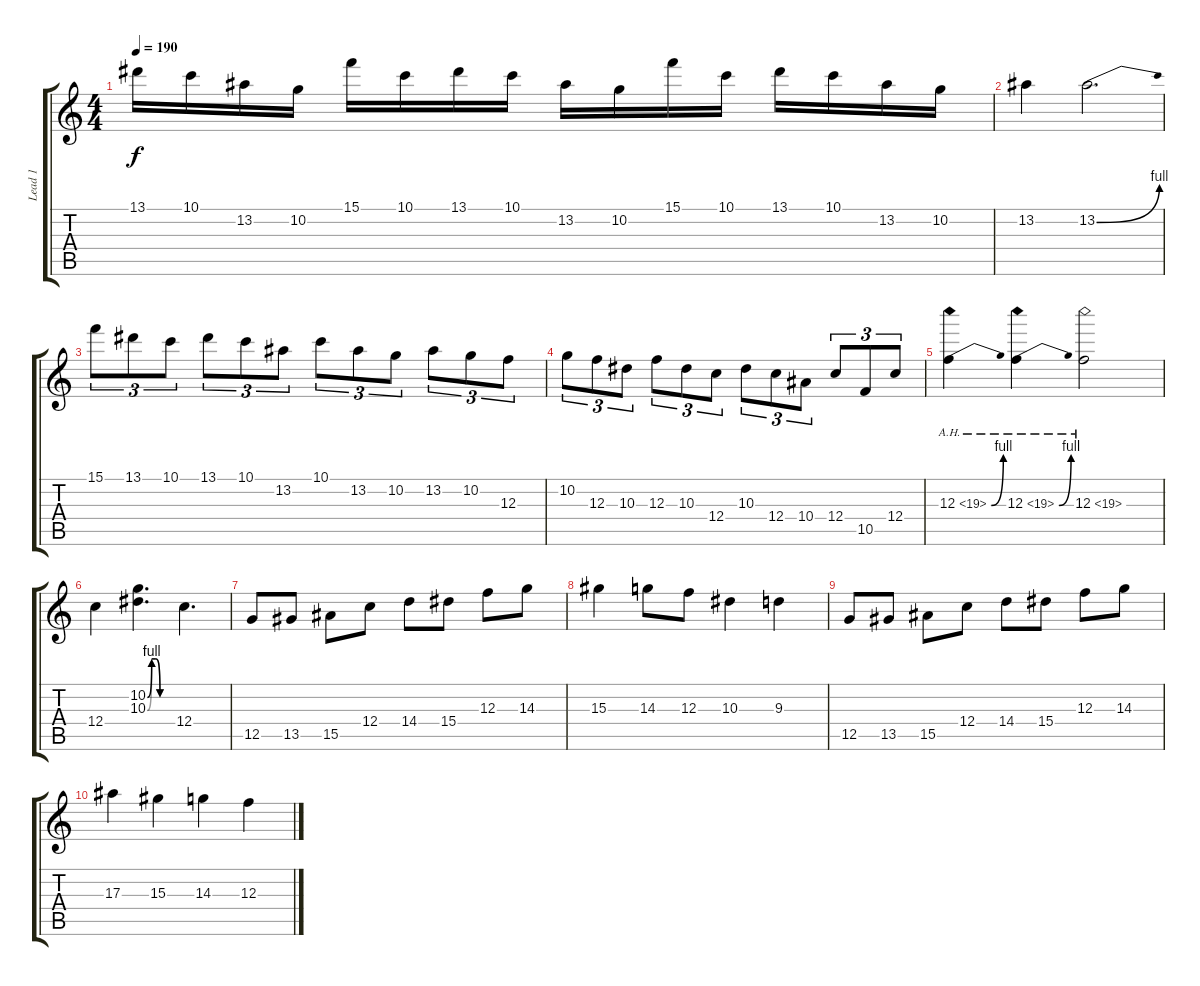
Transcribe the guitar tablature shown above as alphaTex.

\track ("Lead 1" "Lead 1") {instrument overdrivenguitar}
\staff {score tabs}
\tuning (D4 A3 F3 C3 G2 C2) {hide}
\ts (4 4)
\tempo 190
\clef g2
\ks c
13.1.16{dy f} 10.1.16 13.2.16 10.2.16 15.1.16 10.1.16 13.1.16 10.1.16 13.2.16 10.2.16 15.1.16 10.1.16 13.1.16 10.1.16 13.2.16 10.2.16 |
13.2.4 13.2{be (bend 0 0 60 4)}.2{d} |
15.1.8{tu (3 2)} 13.1.8{tu (3 2)} 10.1.8{tu (3 2)} 13.1.8{tu (3 2)} 10.1.8{tu (3 2)} 13.2.8{tu (3 2)} 10.1.8{tu (3 2)} 13.2.8{tu (3 2)} 10.2.8{tu (3 2)} 13.2.8{tu (3 2)} 10.2.8{tu (3 2)} 12.3.8{tu (3 2)} |
10.2.8{tu (3 2)} 12.3.8{tu (3 2)} 10.3.8{tu (3 2)} 12.3.8{tu (3 2)} 10.3.8{tu (3 2)} 12.4.8{tu (3 2)} 10.3.8{tu (3 2)} 12.4.8{tu (3 2)} 10.4.8{tu (3 2)} 12.4.8{tu (3 2)} 10.5.8{tu (3 2)} 12.4.8{tu (3 2)} |
12.3{be (bend 0 0 60 4) ah 7}.4 12.3{be (bend 0 0 60 4) ah 7}.4 12.3{ah 7}.2 |
12.4.4 (10.2{be (custom 0 0 10 4 20 4 30 0 60 0)} 10.3{be (custom 0 0 10 4 20 4 30 0 60 0)}).4{d} 12.4.4{d} |
12.5.8 13.5.8 15.5.8 12.4.8 14.4.8 15.4.8 12.3.8 14.3.8 |
15.3.4 14.3.8 12.3.8 10.3.4 9.3.4 |
12.5.8 13.5.8 15.5.8 12.4.8 14.4.8 15.4.8 12.3.8 14.3.8 |
17.3.4 15.3.4 14.3.4 12.3.4
